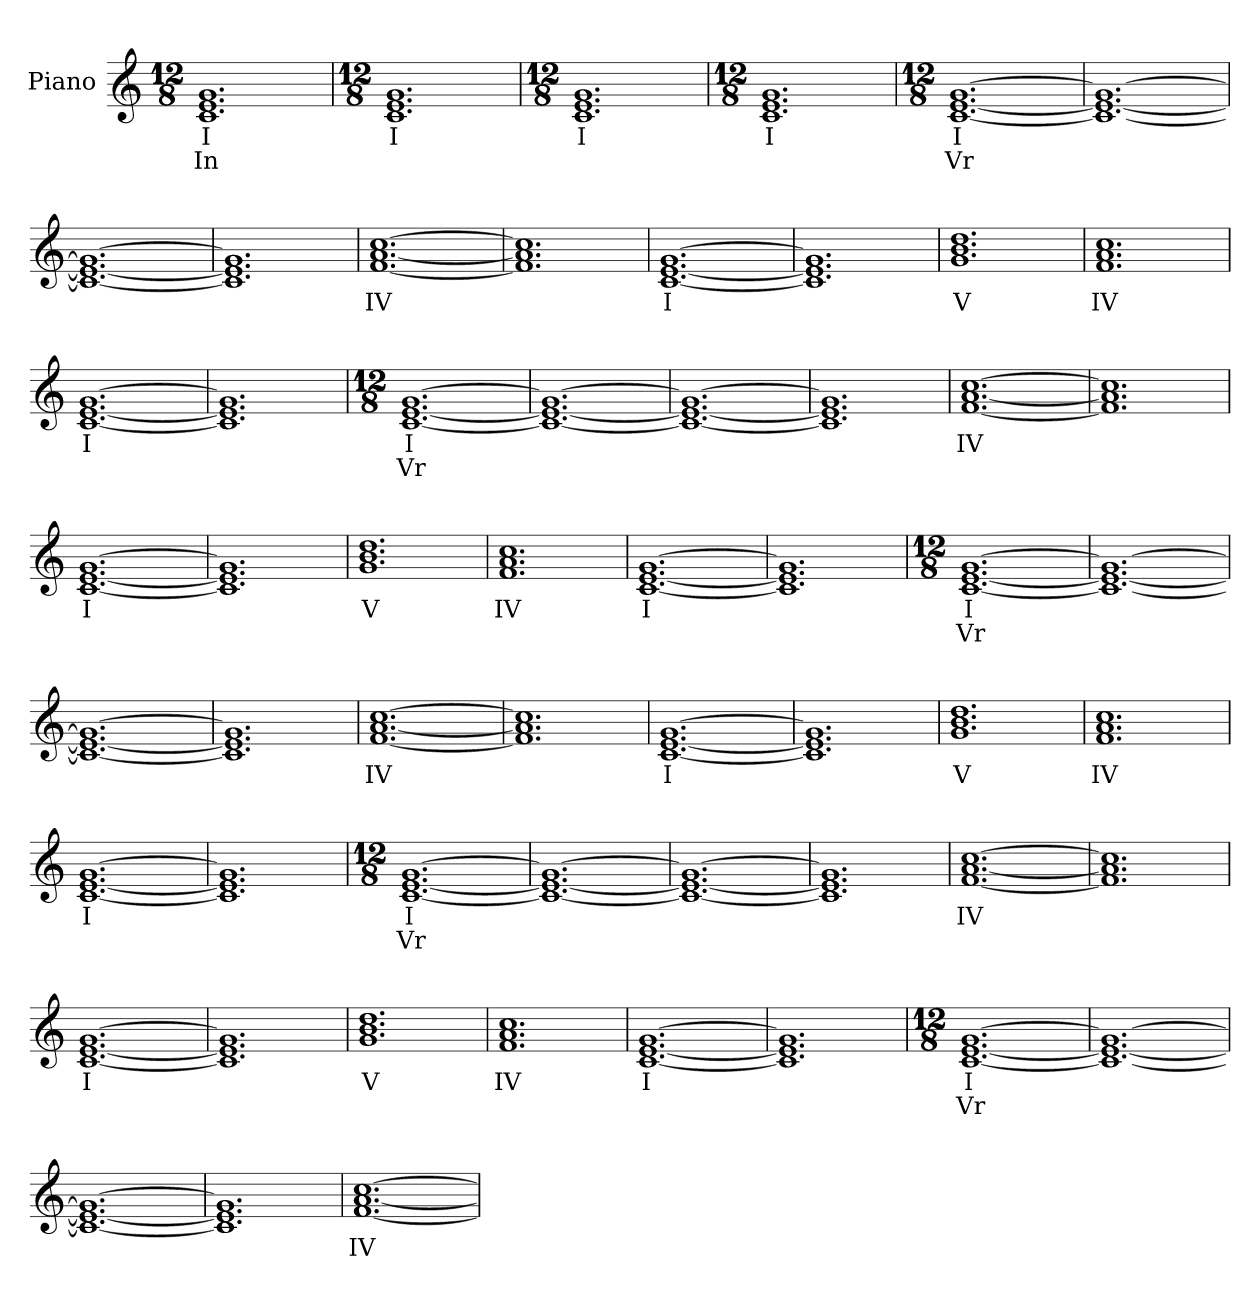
**kern	**text	**text
*part1	*part1	*part1
*staff1	*staff1	*staff1
*I"Piano	*	*
*I'Pno	*	*
*k[]	*	*
*C:	*	*
*M12/8	*	*
=	=	=
1.c 1.e 1.g	I	In
=	=	=
*k[]	*	*
*C:	*	*
*M12/8	*	*
1.c 1.e 1.g	I	.
=	=	=
*k[]	*	*
*C:	*	*
*M12/8	*	*
1.c 1.e 1.g	I	.
=	=	=
*k[]	*	*
*C:	*	*
*M12/8	*	*
1.c 1.e 1.g	I	.
=	=	=
*k[]	*	*
*C:	*	*
*M12/8	*	*
[1.c [1.e [1.g	I	Vr
=	=	=
*k[]	*	*
*C:	*	*
1.c_ 1.e_ 1.g_	.	.
=	=	=
*k[]	*	*
*C:	*	*
1.c_ 1.e_ 1.g_	.	.
=	=	=
*k[]	*	*
*C:	*	*
1.c] 1.e] 1.g]	.	.
=	=	=
*k[]	*	*
*C:	*	*
[1.f [1.a [1.cc	IV	.
=	=	=
*k[]	*	*
*C:	*	*
1.f] 1.a] 1.cc]	.	.
=	=	=
*k[]	*	*
*C:	*	*
[1.c [1.e [1.g	I	.
=	=	=
*k[]	*	*
*C:	*	*
1.c] 1.e] 1.g]	.	.
=	=	=
*k[]	*	*
*C:	*	*
1.g 1.b 1.dd	V	.
=	=	=
*k[]	*	*
*C:	*	*
1.f 1.a 1.cc	IV	.
=	=	=
*k[]	*	*
*C:	*	*
[1.c [1.e [1.g	I	.
=	=	=
*k[]	*	*
*C:	*	*
1.c] 1.e] 1.g]	.	.
=	=	=
*k[]	*	*
*C:	*	*
*M12/8	*	*
[1.c [1.e [1.g	I	Vr
=	=	=
*k[]	*	*
*C:	*	*
1.c_ 1.e_ 1.g_	.	.
=	=	=
*k[]	*	*
*C:	*	*
1.c_ 1.e_ 1.g_	.	.
=	=	=
*k[]	*	*
*C:	*	*
1.c] 1.e] 1.g]	.	.
=	=	=
*k[]	*	*
*C:	*	*
[1.f [1.a [1.cc	IV	.
=	=	=
*k[]	*	*
*C:	*	*
1.f] 1.a] 1.cc]	.	.
=	=	=
*k[]	*	*
*C:	*	*
[1.c [1.e [1.g	I	.
=	=	=
*k[]	*	*
*C:	*	*
1.c] 1.e] 1.g]	.	.
=	=	=
*k[]	*	*
*C:	*	*
1.g 1.b 1.dd	V	.
=	=	=
*k[]	*	*
*C:	*	*
1.f 1.a 1.cc	IV	.
=	=	=
*k[]	*	*
*C:	*	*
[1.c [1.e [1.g	I	.
=	=	=
*k[]	*	*
*C:	*	*
1.c] 1.e] 1.g]	.	.
=	=	=
*k[]	*	*
*C:	*	*
*M12/8	*	*
[1.c [1.e [1.g	I	Vr
=	=	=
*k[]	*	*
*C:	*	*
1.c_ 1.e_ 1.g_	.	.
=	=	=
*k[]	*	*
*C:	*	*
1.c_ 1.e_ 1.g_	.	.
=	=	=
*k[]	*	*
*C:	*	*
1.c] 1.e] 1.g]	.	.
=	=	=
*k[]	*	*
*C:	*	*
[1.f [1.a [1.cc	IV	.
=	=	=
*k[]	*	*
*C:	*	*
1.f] 1.a] 1.cc]	.	.
=	=	=
*k[]	*	*
*C:	*	*
[1.c [1.e [1.g	I	.
=	=	=
*k[]	*	*
*C:	*	*
1.c] 1.e] 1.g]	.	.
=	=	=
*k[]	*	*
*C:	*	*
1.g 1.b 1.dd	V	.
=	=	=
*k[]	*	*
*C:	*	*
1.f 1.a 1.cc	IV	.
=	=	=
*k[]	*	*
*C:	*	*
[1.c [1.e [1.g	I	.
=	=	=
*k[]	*	*
*C:	*	*
1.c] 1.e] 1.g]	.	.
=	=	=
*k[]	*	*
*C:	*	*
*M12/8	*	*
[1.c [1.e [1.g	I	Vr
=	=	=
*k[]	*	*
*C:	*	*
1.c_ 1.e_ 1.g_	.	.
=	=	=
*k[]	*	*
*C:	*	*
1.c_ 1.e_ 1.g_	.	.
=	=	=
*k[]	*	*
*C:	*	*
1.c] 1.e] 1.g]	.	.
=	=	=
*k[]	*	*
*C:	*	*
[1.f [1.a [1.cc	IV	.
=	=	=
*k[]	*	*
*C:	*	*
1.f] 1.a] 1.cc]	.	.
=	=	=
*k[]	*	*
*C:	*	*
[1.c [1.e [1.g	I	.
=	=	=
*k[]	*	*
*C:	*	*
1.c] 1.e] 1.g]	.	.
=	=	=
*k[]	*	*
*C:	*	*
1.g 1.b 1.dd	V	.
=	=	=
*k[]	*	*
*C:	*	*
1.f 1.a 1.cc	IV	.
=	=	=
*k[]	*	*
*C:	*	*
[1.c [1.e [1.g	I	.
=	=	=
*k[]	*	*
*C:	*	*
1.c] 1.e] 1.g]	.	.
=	=	=
*k[]	*	*
*C:	*	*
*M12/8	*	*
[1.c [1.e [1.g	I	Vr
=	=	=
*k[]	*	*
*C:	*	*
1.c_ 1.e_ 1.g_	.	.
=	=	=
*k[]	*	*
*C:	*	*
1.c_ 1.e_ 1.g_	.	.
=	=	=
*k[]	*	*
*C:	*	*
1.c] 1.e] 1.g]	.	.
=	=	=
*k[]	*	*
*C:	*	*
[1.f [1.a [1.cc	IV	.
=	=	=
*-	*-	*-
